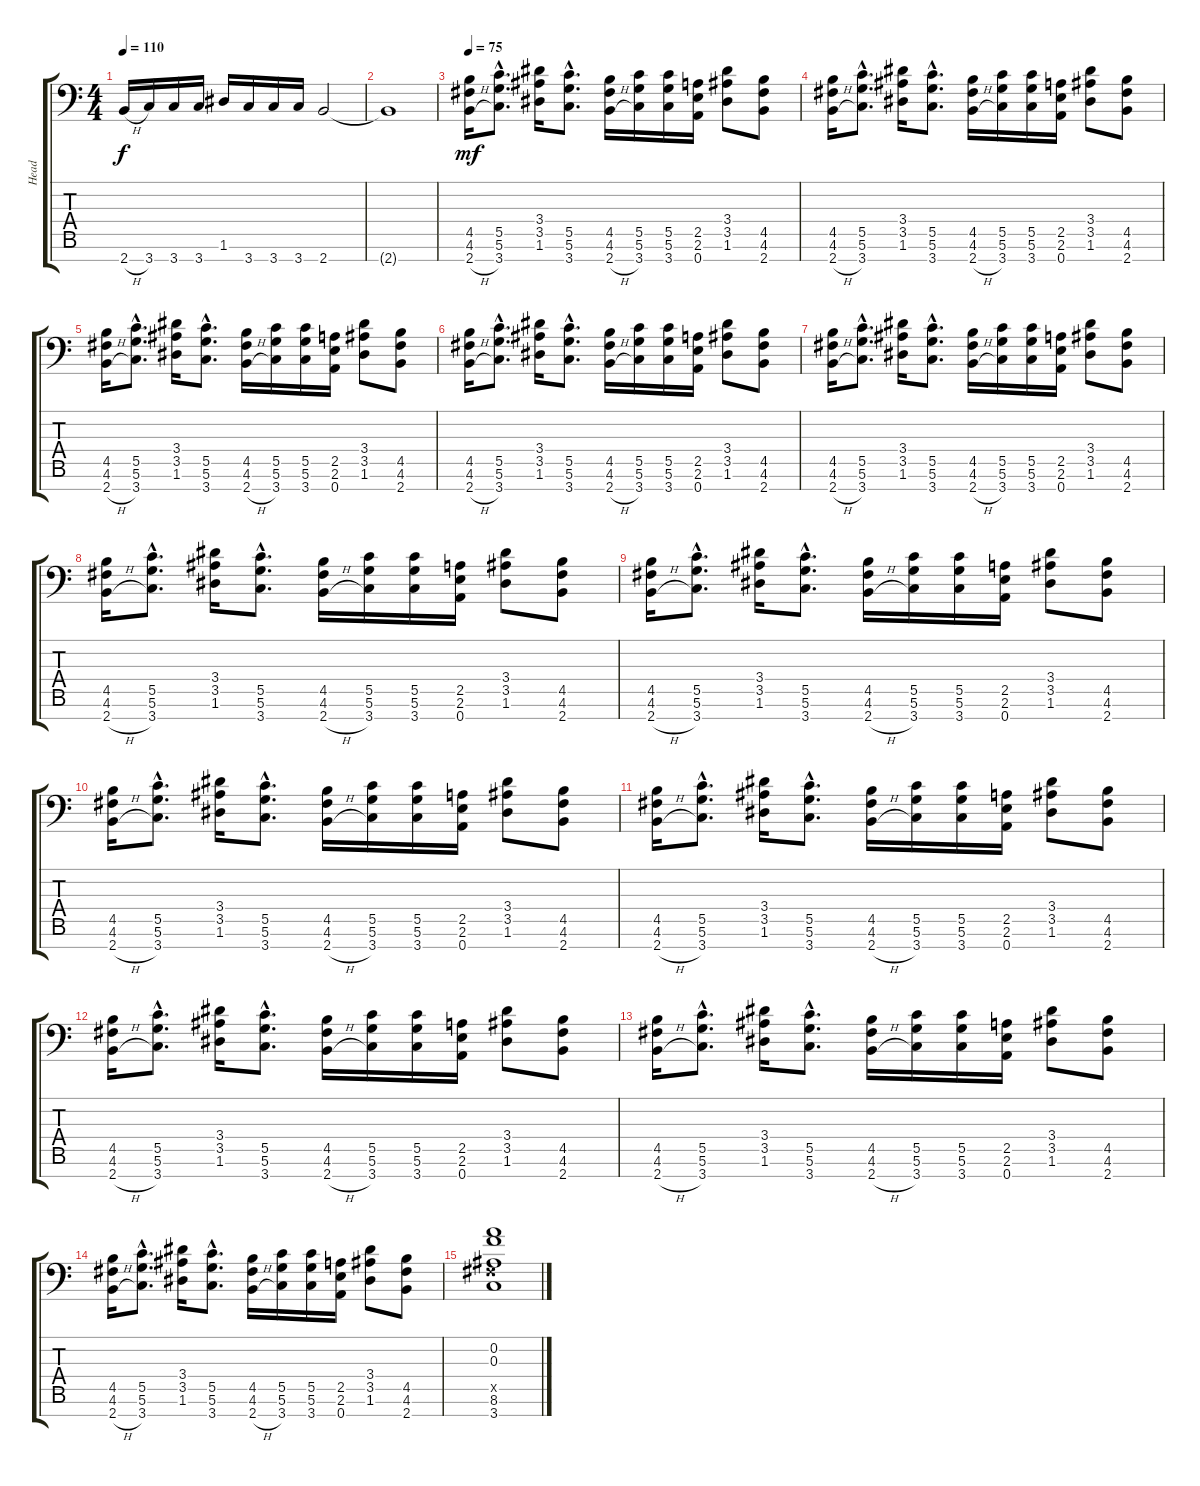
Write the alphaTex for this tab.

\track ("Head" "Head") {instrument distortionguitar}
\staff {score tabs}
\tuning (D4 A3 F3 C3 G2 D2 A1) {hide}
\ts (4 4)
\tempo 110
\clef f4
\ks c
2.7{h}.16{dy f} 3.7.16 3.7.16 3.7.16 1.6.16 3.7.16 3.7.16 3.7.16 2.7.2 |
2.7{t}.1 |
\tempo 75
(4.5 4.6 2.7{h}).16{dy mf volume 16 instrument overdrivenguitar} (5.5{hac} 5.6{hac} 3.7{hac}).8{d} (3.4 3.5 1.6).16 (5.5{hac} 5.6{hac} 3.7{hac}).8{d} (4.5 4.6 2.7{h}).16 (5.5 5.6 3.7).16 (5.5 5.6 3.7).16 (2.5 2.6 0.7).16 (3.4 3.5 1.6).8 (4.5 4.6 2.7).8 |
(4.5 4.6 2.7{h}).16 (5.5{hac} 5.6{hac} 3.7{hac}).8{d} (3.4 3.5 1.6).16 (5.5{hac} 5.6{hac} 3.7{hac}).8{d} (4.5 4.6 2.7{h}).16 (5.5 5.6 3.7).16 (5.5 5.6 3.7).16 (2.5 2.6 0.7).16 (3.4 3.5 1.6).8 (4.5 4.6 2.7).8 |
(4.5 4.6 2.7{h}).16 (5.5{hac} 5.6{hac} 3.7{hac}).8{d} (3.4 3.5 1.6).16 (5.5{hac} 5.6{hac} 3.7{hac}).8{d} (4.5 4.6 2.7{h}).16 (5.5 5.6 3.7).16 (5.5 5.6 3.7).16 (2.5 2.6 0.7).16 (3.4 3.5 1.6).8 (4.5 4.6 2.7).8 |
(4.5 4.6 2.7{h}).16 (5.5{hac} 5.6{hac} 3.7{hac}).8{d} (3.4 3.5 1.6).16 (5.5{hac} 5.6{hac} 3.7{hac}).8{d} (4.5 4.6 2.7{h}).16 (5.5 5.6 3.7).16 (5.5 5.6 3.7).16 (2.5 2.6 0.7).16 (3.4 3.5 1.6).8 (4.5 4.6 2.7).8 |
(4.5 4.6 2.7{h}).16 (5.5{hac} 5.6{hac} 3.7{hac}).8{d} (3.4 3.5 1.6).16 (5.5{hac} 5.6{hac} 3.7{hac}).8{d} (4.5 4.6 2.7{h}).16 (5.5 5.6 3.7).16 (5.5 5.6 3.7).16 (2.5 2.6 0.7).16 (3.4 3.5 1.6).8 (4.5 4.6 2.7).8 |
(4.5 4.6 2.7{h}).16 (5.5{hac} 5.6{hac} 3.7{hac}).8{d} (3.4 3.5 1.6).16 (5.5{hac} 5.6{hac} 3.7{hac}).8{d} (4.5 4.6 2.7{h}).16 (5.5 5.6 3.7).16 (5.5 5.6 3.7).16 (2.5 2.6 0.7).16 (3.4 3.5 1.6).8 (4.5 4.6 2.7).8 |
(4.5 4.6 2.7{h}).16 (5.5{hac} 5.6{hac} 3.7{hac}).8{d} (3.4 3.5 1.6).16 (5.5{hac} 5.6{hac} 3.7{hac}).8{d} (4.5 4.6 2.7{h}).16 (5.5 5.6 3.7).16 (5.5 5.6 3.7).16 (2.5 2.6 0.7).16 (3.4 3.5 1.6).8 (4.5 4.6 2.7).8 |
(4.5 4.6 2.7{h}).16 (5.5{hac} 5.6{hac} 3.7{hac}).8{d} (3.4 3.5 1.6).16 (5.5{hac} 5.6{hac} 3.7{hac}).8{d} (4.5 4.6 2.7{h}).16 (5.5 5.6 3.7).16 (5.5 5.6 3.7).16 (2.5 2.6 0.7).16 (3.4 3.5 1.6).8 (4.5 4.6 2.7).8 |
(4.5 4.6 2.7{h}).16 (5.5{hac} 5.6{hac} 3.7{hac}).8{d} (3.4 3.5 1.6).16 (5.5{hac} 5.6{hac} 3.7{hac}).8{d} (4.5 4.6 2.7{h}).16 (5.5 5.6 3.7).16 (5.5 5.6 3.7).16 (2.5 2.6 0.7).16 (3.4 3.5 1.6).8 (4.5 4.6 2.7).8 |
(4.5 4.6 2.7{h}).16 (5.5{hac} 5.6{hac} 3.7{hac}).8{d} (3.4 3.5 1.6).16 (5.5{hac} 5.6{hac} 3.7{hac}).8{d} (4.5 4.6 2.7{h}).16 (5.5 5.6 3.7).16 (5.5 5.6 3.7).16 (2.5 2.6 0.7).16 (3.4 3.5 1.6).8 (4.5 4.6 2.7).8 |
(4.5 4.6 2.7{h}).16 (5.5{hac} 5.6{hac} 3.7{hac}).8{d} (3.4 3.5 1.6).16 (5.5{hac} 5.6{hac} 3.7{hac}).8{d} (4.5 4.6 2.7{h}).16 (5.5 5.6 3.7).16 (5.5 5.6 3.7).16 (2.5 2.6 0.7).16 (3.4 3.5 1.6).8 (4.5 4.6 2.7).8 |
(4.5 4.6 2.7{h}).16 (5.5{hac} 5.6{hac} 3.7{hac}).8{d} (3.4 3.5 1.6).16 (5.5{hac} 5.6{hac} 3.7{hac}).8{d} (4.5 4.6 2.7{h}).16 (5.5 5.6 3.7).16 (5.5 5.6 3.7).16 (2.5 2.6 0.7).16 (3.4 3.5 1.6).8 (4.5 4.6 2.7).8 |
(0.2 0.3 -1.5{x} 8.6 3.7).1
